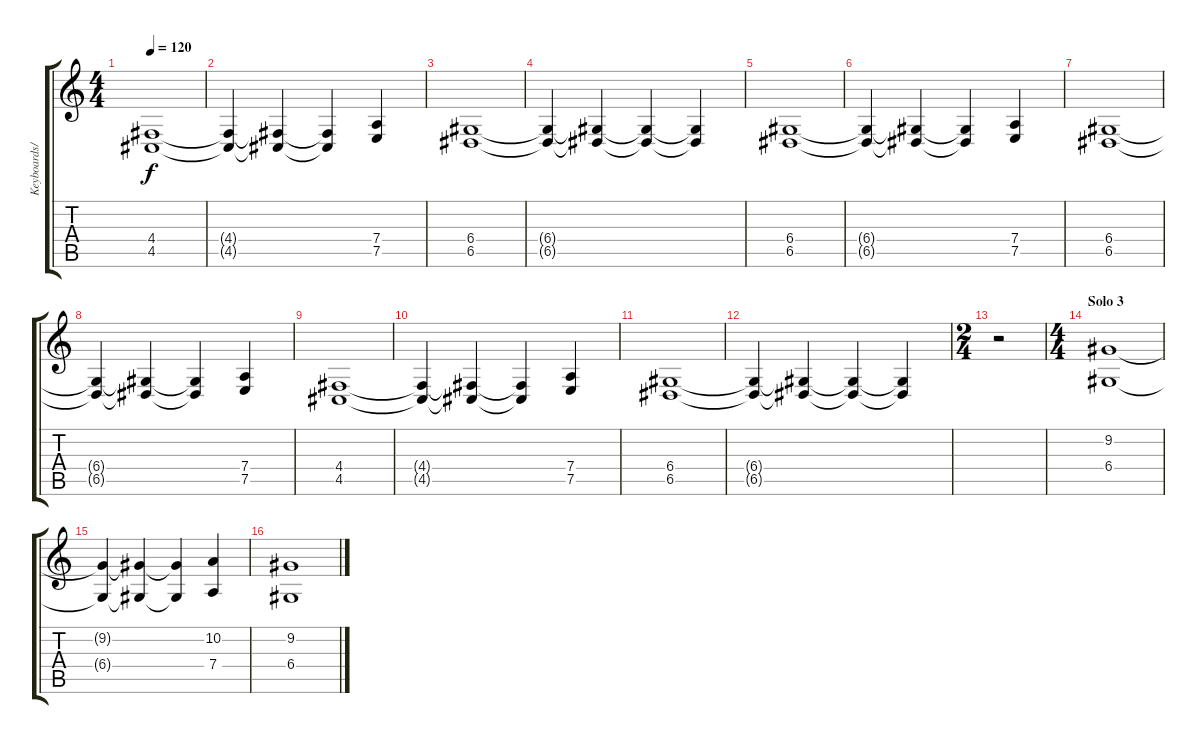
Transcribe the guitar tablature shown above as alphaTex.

\track ("Keyboards/Livia" "Keyboards/") {instrument synthstrings1}
\staff {score tabs}
\tuning (E4 B3 G3 D3 A2 E2) {hide}
\ts (4 4)
\tempo 120
\clef g2
\ks c
(4.4 4.5).1{dy f} |
(4.4{t} 4.5{t}).4 (4.4{t} 4.5{t}).4 (4.4{t} 4.5{t}).4 (7.4 7.5).4 |
(6.4 6.5).1 |
(6.4{t} 6.5{t}).4 (6.4{t} 6.5{t}).4 (6.4{t} 6.5{t}).4 (6.4{t} 6.5{t}).4 |
(6.4 6.5).1 |
(6.4{t} 6.5{t}).4 (6.4{t} 6.5{t}).4 (6.4{t} 6.5{t}).4 (7.4 7.5).4 |
(6.4 6.5).1 |
(6.4{t} 6.5{t}).4 (6.4{t} 6.5{t}).4 (6.4{t} 6.5{t}).4 (7.4 7.5).4 |
(4.4 4.5).1 |
(4.4{t} 4.5{t}).4 (4.4{t} 4.5{t}).4 (4.4{t} 4.5{t}).4 (7.4 7.5).4 |
(6.4 6.5).1 |
(6.4{t} 6.5{t}).4 (6.4{t} 6.5{t}).4 (6.4{t} 6.5{t}).4 (6.4{t} 6.5{t}).4 |
\ts (2 4)
r.2 |
\ts (4 4)
\section ("" "Solo 3")
(9.2 6.4).1 |
(9.2{t} 6.4{t}).4 (9.2{t} 6.4{t}).4 (9.2{t} 6.4{t}).4 (10.2 7.4).4 |
(9.2 6.4).1
